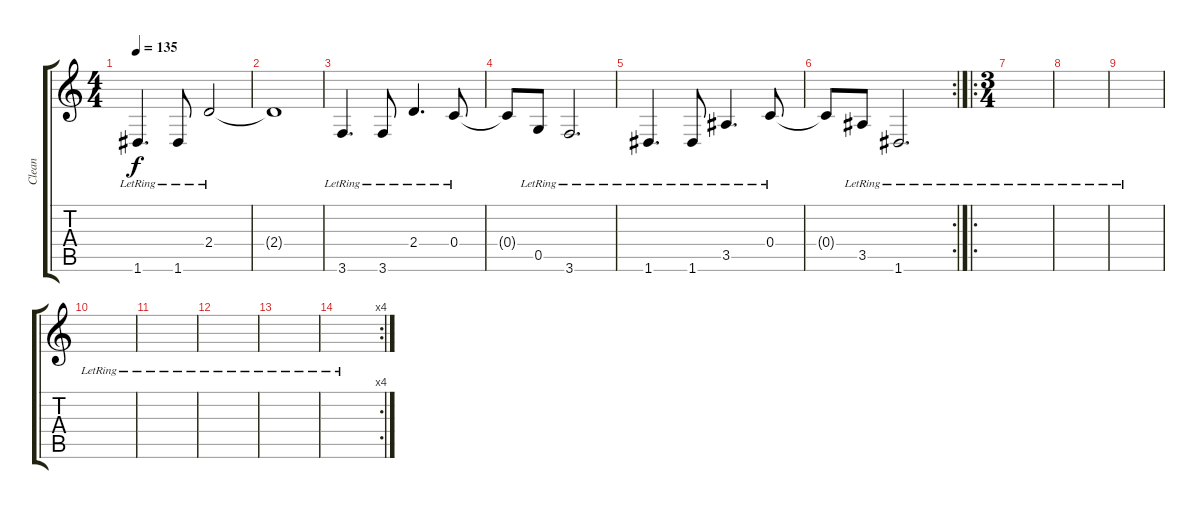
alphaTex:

\track ("Clean" "Clean") {instrument electricguitarclean}
\staff {score tabs}
\tuning (D4 A3 F3 C3 G2 D2) {hide}
\ts (4 4)
\tempo 135
\clef g2
\ks c
1.6{lr}.4{d dy f} 1.6{lr}.8 2.4{lr}.2 |
2.4{t}.1 |
3.6{lr}.4{d} 3.6{lr}.8 2.4{lr}.4{d} 0.4{lr}.8 |
0.4{t}.8 0.5{lr}.8 3.6{lr}.2{d} |
1.6{lr}.4{d} 1.6{lr}.8 3.5{lr}.4{d} 0.4{lr}.8 |
\rc 2
0.4{t}.8 3.5{lr}.8 1.6{lr}.2{d} |
\ro
\ts (3 4)
|
|
|
|
|
|
|
\rc 4
